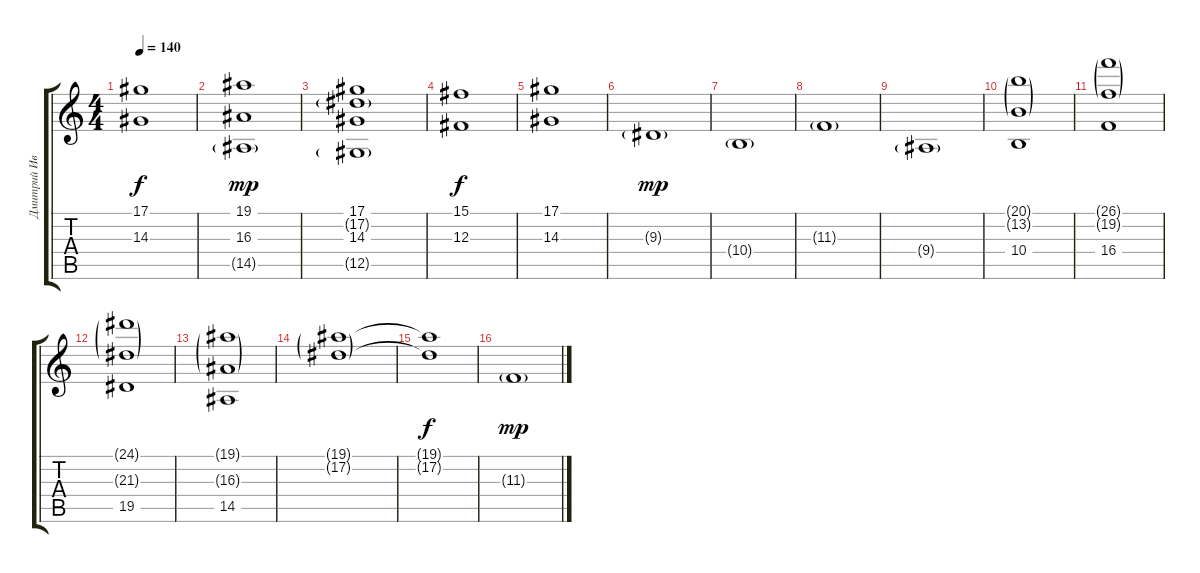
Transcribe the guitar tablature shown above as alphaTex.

\track ("Дмитрий Иванов" "Дмитрий Ив") {instrument viola}
\staff {score tabs}
\tuning (Eb4 Bb3 Gb3 Db3 Ab2 Eb2) {hide}
\ts (4 4)
\tempo 140
\clef g2
\ks c
(17.1 14.3).1{dy f} |
(19.1 16.3 14.5{g}).1{dy mp} |
(17.1 17.2{g} 14.3 12.5{g}).1 |
(15.1 12.3).1{dy f} |
(17.1 14.3).1 |
9.3{g}.1{dy mp} |
10.4{g}.1 |
11.3{g}.1 |
9.4{g}.1 |
(20.1{g} 13.2{g} 10.4).1 |
(26.1{g} 19.2{g} 16.4).1 |
(24.1{g} 21.3{g} 19.5).1 |
(19.1{g} 16.3{g} 14.5).1 |
(19.1{g} 17.2{g}).1 |
(19.1{t} 17.2{t}).1{dy f} |
11.3{g}.1{dy mp}
